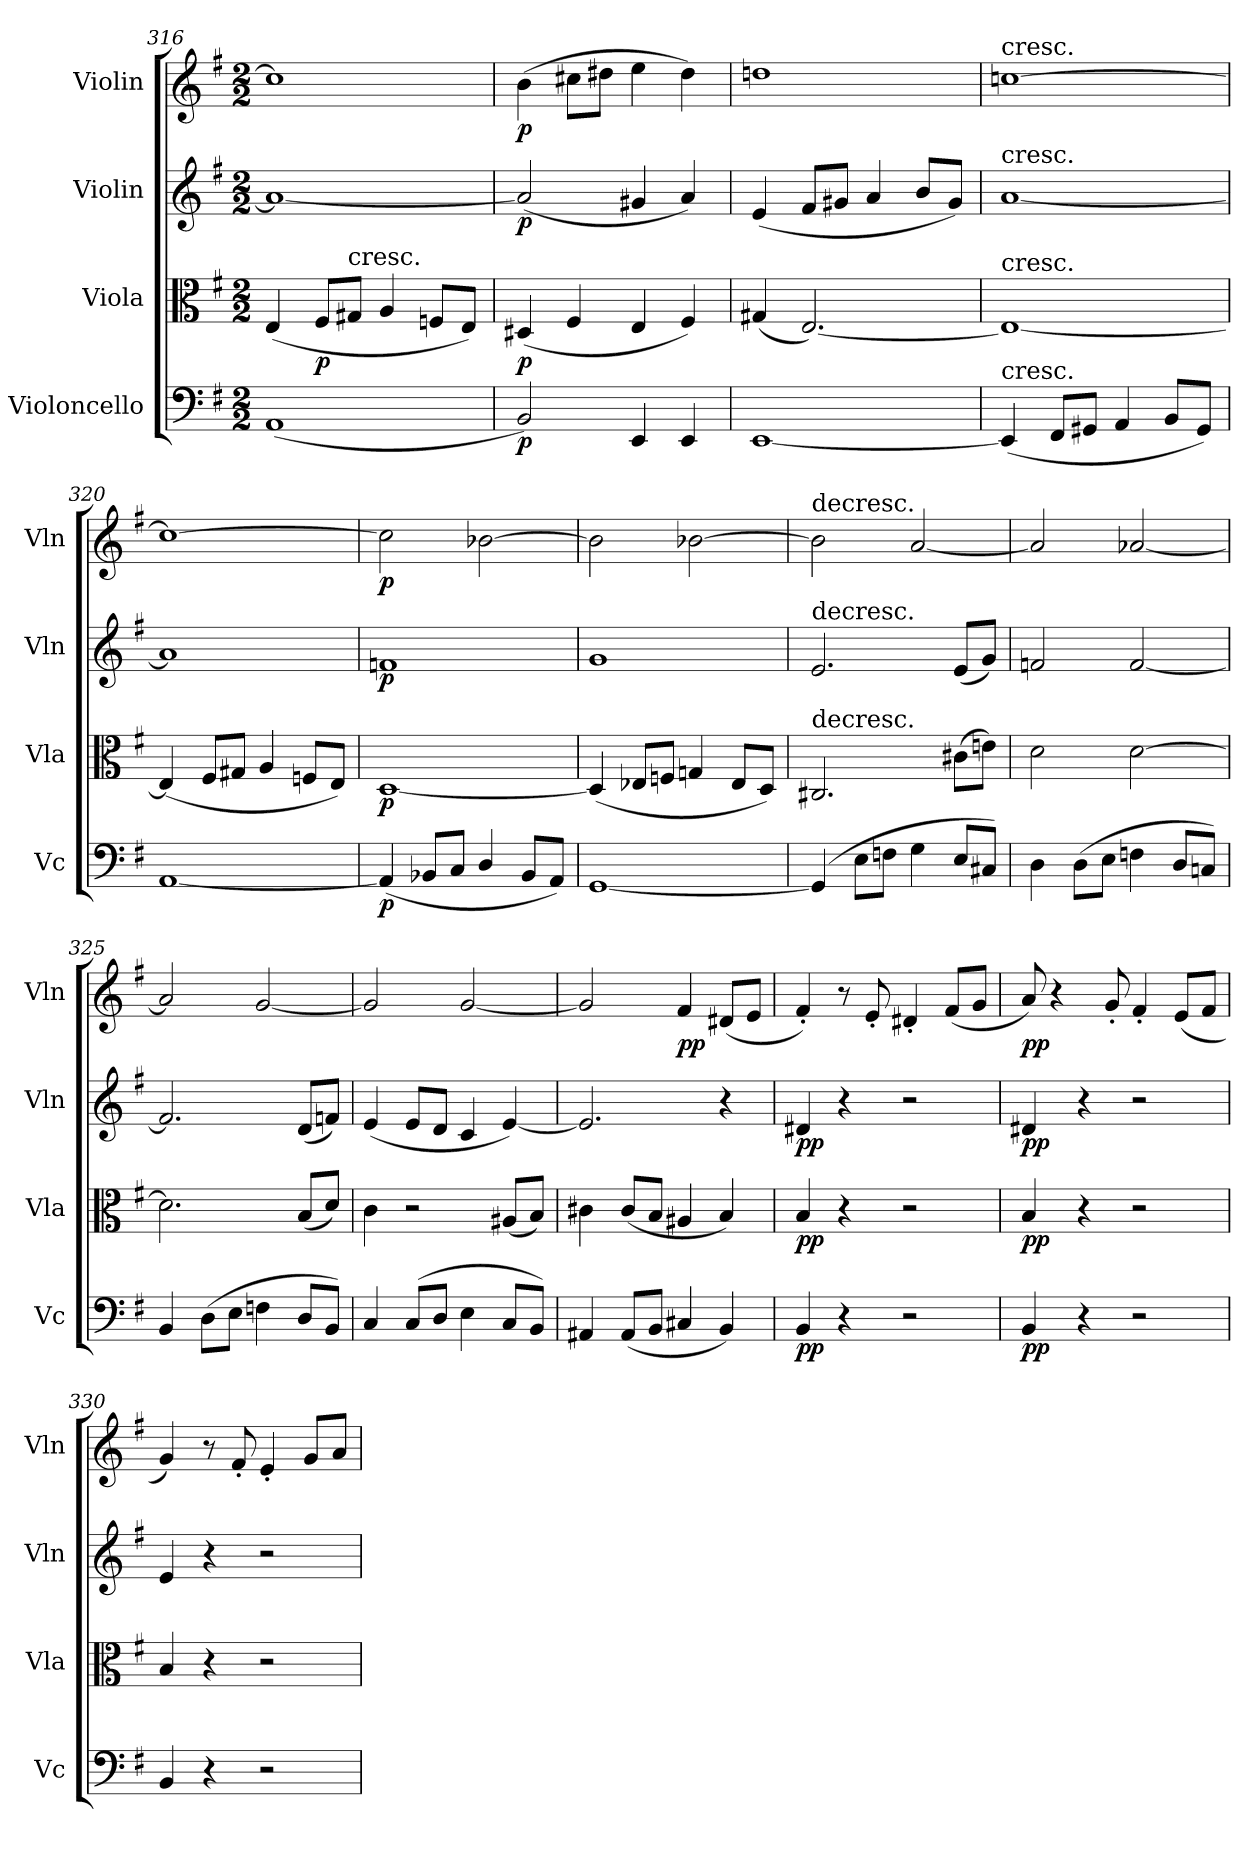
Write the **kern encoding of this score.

**kern	**dynam	**kern	**dynam	**kern	**dynam	**kern	**dynam
*part4	*part4	*part3	*part3	*part2	*part2	*part1	*part1
*staff4	*staff4	*staff3	*staff3	*staff2	*staff2	*staff1	*staff1
*I"Violoncello	*	*I"Viola	*	*I"Violin	*	*I"Violin	*
*I'Vc	*	*I'Vla	*	*I'Vln	*	*I'Vln	*
*clefF4	*	*clefC3	*	*clefG2	*	*clefG2	*
*k[f#]	*	*k[f#]	*	*k[f#]	*	*k[f#]	*
*e:	*	*e:	*	*e:	*	*e:	*
*M2/2	*	*M2/2	*	*M2/2	*	*M2/2	*
=316	=316	=316	=316	=316	=316	=316	=316
(1AA	.	(4E/	.	1a_	.	1cc]	.
.	.	8F#/L	p	.	.	.	.
!	!	!LO:TX:t=cresc.	!	!	!	!	!
.	.	8G#X/J	.	.	.	.	.
.	.	4A/	.	.	.	.	.
.	.	8Fn/L	.	.	.	.	.
.	.	8E/J)	.	.	.	.	.
=317	=317	=317	=317	=317	=317	=317	=317
2BB/)	p	(4D#X/	p	(2a/]	p	(4b\	p
.	.	4F#/	.	.	.	8cc#X\L	.
.	.	.	.	.	.	8dd#X\J	.
4EE/	.	4E/	.	4g#X/	.	4ee\	.
4EE/	.	4F#/)	.	4a/)	.	4dd#\)	.
=318	=318	=318	=318	=318	=318	=318	=318
[1EE	.	(4G#X/	.	(4e/	.	1ddn	.
.	.	[2.E/)	.	8f#/L	.	.	.
.	.	.	.	8g#X/J	.	.	.
.	.	.	.	4a/	.	.	.
.	.	.	.	8b\L	.	.	.
.	.	.	.	8g#/J)	.	.	.
=319	=319	=319	=319	=319	=319	=319	=319
!	!	!	!	!	!	!LO:TX:t=cresc.	!
!	!	!	!	!LO:TX:t=cresc.	!	!	!
!	!	!LO:TX:t=cresc.	!	!	!	!	!
!LO:TX:t=cresc.	!	!	!	!	!	!	!
(4EE/]	.	1E_	.	[1a	.	[1ccn	.
8FF#/L	.	.	.	.	.	.	.
8GG#X/J	.	.	.	.	.	.	.
4AA/	.	.	.	.	.	.	.
8BB/L	.	.	.	.	.	.	.
8GG#/J)	.	.	.	.	.	.	.
=320	=320	=320	=320	=320	=320	=320	=320
[1AA	.	(4E/]	.	1a]	.	1cc_	.
.	.	8F#/L	.	.	.	.	.
.	.	8G#X/J	.	.	.	.	.
.	.	4A/	.	.	.	.	.
.	.	8Fn/L	.	.	.	.	.
.	.	8E/J)	.	.	.	.	.
=321	=321	=321	=321	=321	=321	=321	=321
(4AA/]	p	[1D	p	1fn	p	2cc\]	p
8BB-X/L	.	.	.	.	.	.	.
8C/J	.	.	.	.	.	.	.
4D/	.	.	.	.	.	[2b-X\	.
8BB-/L	.	.	.	.	.	.	.
8AA/J)	.	.	.	.	.	.	.
=322	=322	=322	=322	=322	=322	=322	=322
[1GG	.	(4D/]	.	1g	.	2b-\]	.
.	.	8E-X/L	.	.	.	.	.
.	.	8Fn/J	.	.	.	.	.
.	.	4Gn/	.	.	.	[2b-X\	.
.	.	8E-/L	.	.	.	.	.
.	.	8D/J)	.	.	.	.	.
=323	=323	=323	=323	=323	=323	=323	=323
!	!	!	!	!	!	!LO:TX:t=decresc.	!
!	!	!	!	!LO:TX:t=decresc.	!	!	!
!	!	!LO:TX:t=decresc.	!	!	!	!	!
(4GG/]	.	2.C#X/	.	2.e/	.	2b-\]	.
8E\L	.	.	.	.	.	.	.
8Fn\J	.	.	.	.	.	.	.
4G\	.	.	.	.	.	[2a/	.
8E\L	.	(8c#X\L	.	(8e/L	.	.	.
8C#X/J)	.	8en\J)	.	8g/J)	.	.	.
=324	=324	=324	=324	=324	=324	=324	=324
4D\	.	2d\	.	2fn/	.	2a/]	.
(8D\L	.	.	.	.	.	.	.
8E\J	.	.	.	.	.	.	.
4Fn\	.	[2d\	.	[2f/	.	[2a-X/	.
8D\L	.	.	.	.	.	.	.
8Cn/J)	.	.	.	.	.	.	.
=325	=325	=325	=325	=325	=325	=325	=325
4BB/	.	2.d\]	.	2.f/]	.	2a-/]	.
(8D\L	.	.	.	.	.	.	.
8E\J	.	.	.	.	.	.	.
4Fn\	.	.	.	.	.	[2g/	.
8D\L	.	(8B/L	.	(8d/L	.	.	.
8BB/J)	.	8d\J)	.	8fn/J)	.	.	.
=326	=326	=326	=326	=326	=326	=326	=326
4C/	.	4c\	.	(4e/	.	2g/]	.
(8C/L	.	2r	.	8e/L	.	.	.
8D\J	.	.	.	8d/J	.	.	.
4E\	.	.	.	4c/	.	[2g/	.
8C/L	.	(8A#X/L	.	[4e/)	.	.	.
8BB/J)	.	8B/J)	.	.	.	.	.
=327	=327	=327	=327	=327	=327	=327	=327
4AA#X/	.	4c#X\	.	2.e/]	.	2g/]	.
(8AA#/L	.	(8c#\L	.	.	.	.	.
8BB/J	.	8B/J	.	.	.	.	.
4C#X/	.	4A#X/	.	.	.	4f#/	pp
4BB/)	.	4B/)	.	4r	.	(8d#X/L	.
.	.	.	.	.	.	8e/J	.
=328	=328	=328	=328	=328	=328	=328	=328
4BB/	pp	4B/	pp	4d#X/	pp	4f#'/)	.
4r	.	4r	.	4r	.	8r	.
.	.	.	.	.	.	8e'/	.
2r	.	2r	.	2r	.	4d#X'/	.
.	.	.	.	.	.	(8f#/L	.
.	.	.	.	.	.	8g/J	.
=329	=329	=329	=329	=329	=329	=329	=329
4BB/	pp	4B/	pp	4d#X/	pp	8a/)	pp
.	.	.	.	.	.	4r	.
4r	.	4r	.	4r	.	.	.
.	.	.	.	.	.	8g'/	.
2r	.	2r	.	2r	.	4f#'/	.
.	.	.	.	.	.	(8e/L	.
.	.	.	.	.	.	8f#/J	.
=330	=330	=330	=330	=330	=330	=330	=330
4BB/	.	4B/	.	4e/	.	4g/)	.
4r	.	4r	.	4r	.	8r	.
.	.	.	.	.	.	8f#'/	.
2r	.	2r	.	2r	.	4e'/	.
.	.	.	.	.	.	8g/L	.
.	.	.	.	.	.	8a/J	.
=	=	=	=	=	=	=	=
*-	*-	*-	*-	*-	*-	*-	*-
